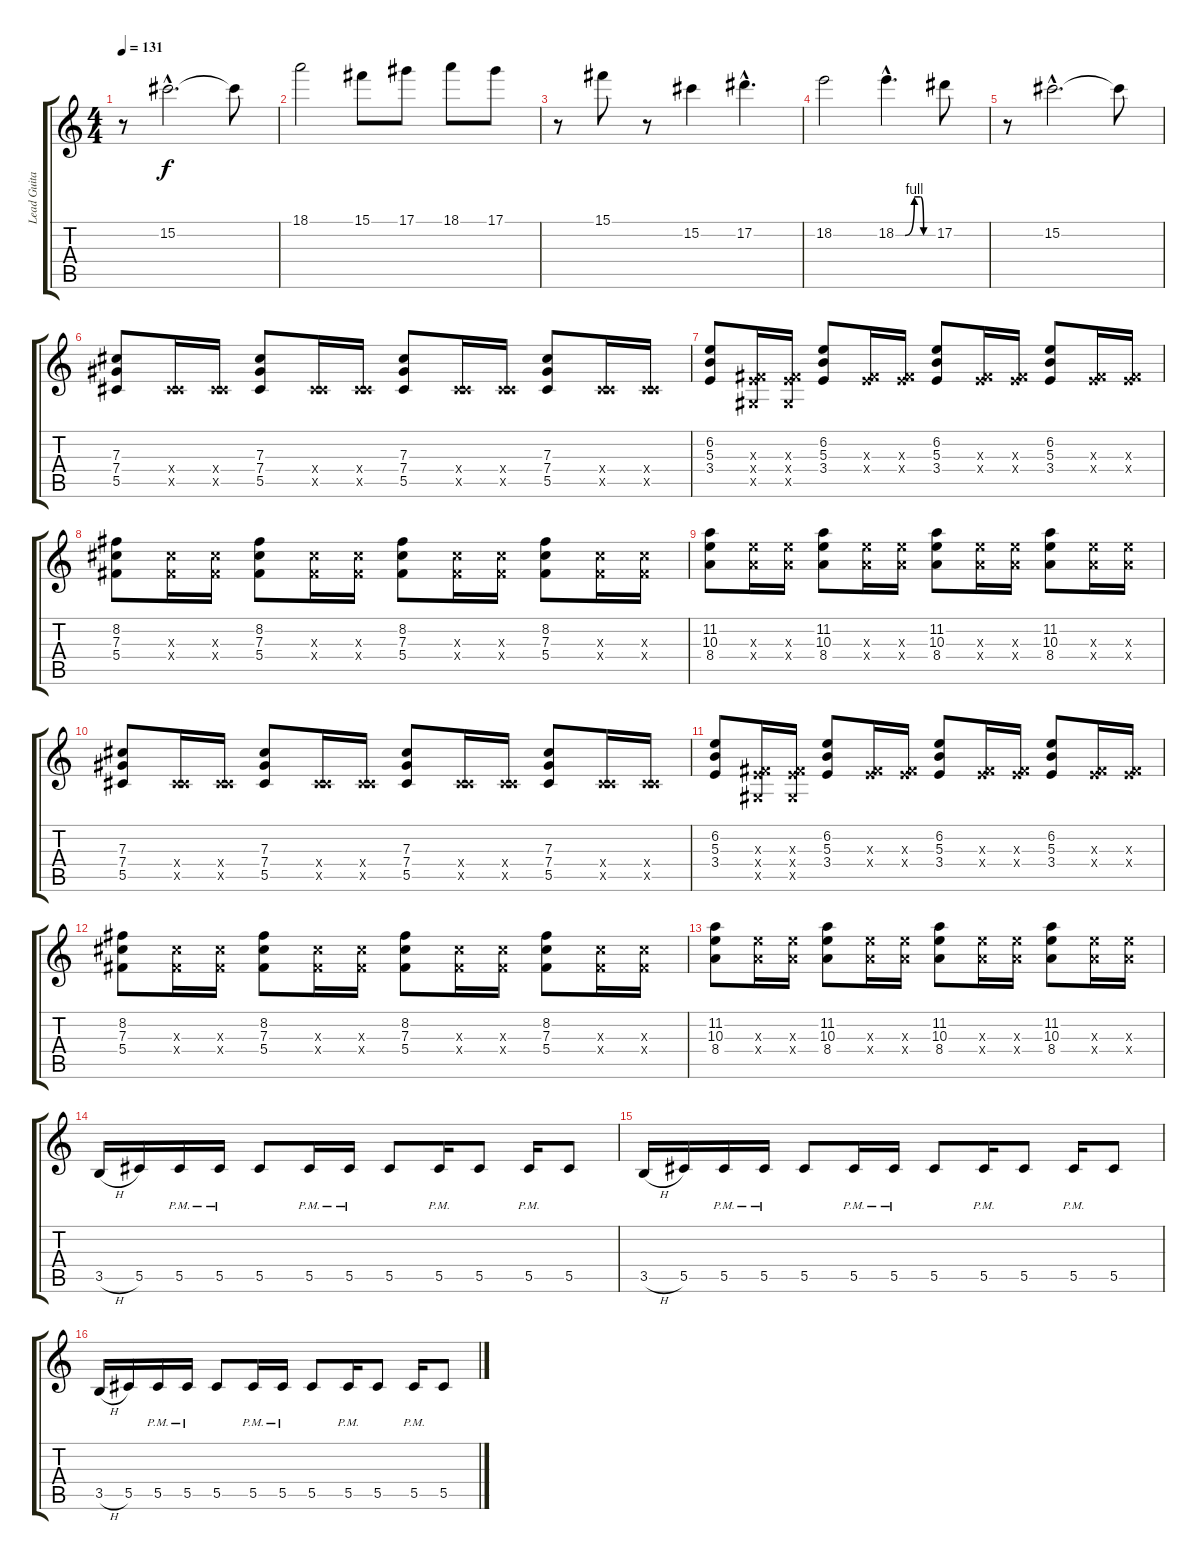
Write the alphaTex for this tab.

\track ("Lead Guitar II" "Lead Guita") {instrument overdrivenguitar}
\staff {score tabs}
\tuning (Eb4 Bb3 Gb3 Db3 Ab2 Eb2) {hide}
\ts (4 4)
\tempo 131
\clef g2
\ks c
r.8{dy f} 15.2{hac}.2{d} 15.2{t}.8 |
18.1.2 15.1.8 17.1.8 18.1.8 17.1.8 |
r.8 15.1.8 r.8 15.2.4 17.2{hac}.4{d} |
18.2.2 18.2{be (custom 0 0 15 0 30 4 40 4 45 0 60 0) hac}.4{d} 17.2.8 |
r.8 15.2{hac}.2{d} 15.2{t}.8 |
\section ("" "")
(7.3 7.4 5.5).8 (0.4{x} 5.5{x}).16 (0.4{x} 5.5{x}).16 (7.3 7.4 5.5).8 (0.4{x} 5.5{x}).16 (0.4{x} 5.5{x}).16 (7.3 7.4 5.5).8 (0.4{x} 5.5{x}).16 (0.4{x} 5.5{x}).16 (7.3 7.4 5.5).8 (0.4{x} 5.5{x}).16 (0.4{x} 5.5{x}).16 |
(6.2 5.3 3.4).8 (0.3{x} 3.4{x} 0.5{x}).16 (0.3{x} 3.4{x} 0.5{x}).16 (6.2 5.3 3.4).8 (0.3{x} 3.4{x}).16 (0.3{x} 3.4{x}).16 (6.2 5.3 3.4).8 (0.3{x} 3.4{x}).16 (0.3{x} 3.4{x}).16 (6.2 5.3 3.4).8 (0.3{x} 3.4{x}).16 (0.3{x} 3.4{x}).16 |
(8.2 7.3 5.4).8 (7.3{x} 5.4{x}).16 (7.3{x} 5.4{x}).16 (8.2 7.3 5.4).8 (7.3{x} 5.4{x}).16 (7.3{x} 5.4{x}).16 (8.2 7.3 5.4).8 (7.3{x} 5.4{x}).16 (7.3{x} 5.4{x}).16 (8.2 7.3 5.4).8 (7.3{x} 5.4{x}).16 (7.3{x} 5.4{x}).16 |
(11.2 10.3 8.4).8 (10.3{x} 8.4{x}).16 (10.3{x} 8.4{x}).16 (11.2 10.3 8.4).8 (10.3{x} 8.4{x}).16 (10.3{x} 8.4{x}).16 (11.2 10.3 8.4).8 (10.3{x} 8.4{x}).16 (10.3{x} 8.4{x}).16 (11.2 10.3 8.4).8 (10.3{x} 8.4{x}).16 (10.3{x} 8.4{x}).16 |
(7.3 7.4 5.5).8 (0.4{x} 5.5{x}).16 (0.4{x} 5.5{x}).16 (7.3 7.4 5.5).8 (0.4{x} 5.5{x}).16 (0.4{x} 5.5{x}).16 (7.3 7.4 5.5).8 (0.4{x} 5.5{x}).16 (0.4{x} 5.5{x}).16 (7.3 7.4 5.5).8 (0.4{x} 5.5{x}).16 (0.4{x} 5.5{x}).16 |
(6.2 5.3 3.4).8 (0.3{x} 3.4{x} 0.5{x}).16 (0.3{x} 3.4{x} 0.5{x}).16 (6.2 5.3 3.4).8 (0.3{x} 3.4{x}).16 (0.3{x} 3.4{x}).16 (6.2 5.3 3.4).8 (0.3{x} 3.4{x}).16 (0.3{x} 3.4{x}).16 (6.2 5.3 3.4).8 (0.3{x} 3.4{x}).16 (0.3{x} 3.4{x}).16 |
(8.2 7.3 5.4).8 (7.3{x} 5.4{x}).16 (7.3{x} 5.4{x}).16 (8.2 7.3 5.4).8 (7.3{x} 5.4{x}).16 (7.3{x} 5.4{x}).16 (8.2 7.3 5.4).8 (7.3{x} 5.4{x}).16 (7.3{x} 5.4{x}).16 (8.2 7.3 5.4).8 (7.3{x} 5.4{x}).16 (7.3{x} 5.4{x}).16 |
(11.2 10.3 8.4).8 (10.3{x} 8.4{x}).16 (10.3{x} 8.4{x}).16 (11.2 10.3 8.4).8 (10.3{x} 8.4{x}).16 (10.3{x} 8.4{x}).16 (11.2 10.3 8.4).8 (10.3{x} 8.4{x}).16 (10.3{x} 8.4{x}).16 (11.2 10.3 8.4).8 (10.3{x} 8.4{x}).16 (10.3{x} 8.4{x}).16 |
\section ("" "")
3.5{h}.16 5.5.16 5.5{pm}.16 5.5{pm}.16 5.5.8 5.5{pm}.16 5.5{pm}.16 5.5.8 5.5{pm}.16 5.5.8 5.5{pm}.16 5.5.8 |
3.5{h}.16 5.5.16 5.5{pm}.16 5.5{pm}.16 5.5.8 5.5{pm}.16 5.5{pm}.16 5.5.8 5.5{pm}.16 5.5.8 5.5{pm}.16 5.5.8 |
3.5{h}.16 5.5.16 5.5{pm}.16 5.5{pm}.16 5.5.8 5.5{pm}.16 5.5{pm}.16 5.5.8 5.5{pm}.16 5.5.8 5.5{pm}.16 5.5.8
